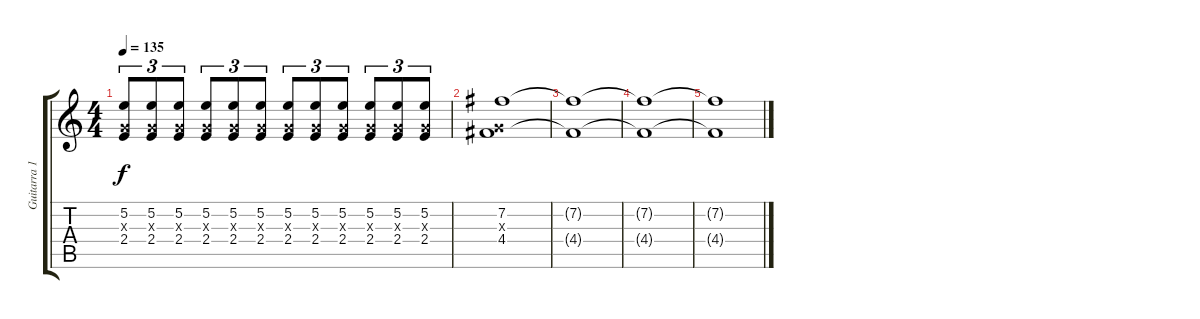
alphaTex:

\track ("Guitarra 1" "Guitarra 1") {instrument distortionguitar}
\staff {score tabs}
\tuning (E4 B3 G3 D3 A2 E2) {hide}
\ts (4 4)
\tempo 135
\clef g2
\ks c
(5.2 0.3{x} 2.4).8{tu (3 2) dy f} (5.2 0.3{x} 2.4).8{tu (3 2)} (5.2 0.3{x} 2.4).8{tu (3 2)} (5.2 0.3{x} 2.4).8{tu (3 2)} (5.2 0.3{x} 2.4).8{tu (3 2)} (5.2 0.3{x} 2.4).8{tu (3 2)} (5.2 0.3{x} 2.4).8{tu (3 2)} (5.2 0.3{x} 2.4).8{tu (3 2)} (5.2 0.3{x} 2.4).8{tu (3 2)} (5.2 0.3{x} 2.4).8{tu (3 2)} (5.2 0.3{x} 2.4).8{tu (3 2)} (5.2 0.3{x} 2.4).8{tu (3 2)} |
(7.2 0.3{x} 4.4).1{volume 0} |
(7.2{t} 4.4{t}).1 |
(7.2{t} 4.4{t}).1 |
(7.2{t} 4.4{t}).1
